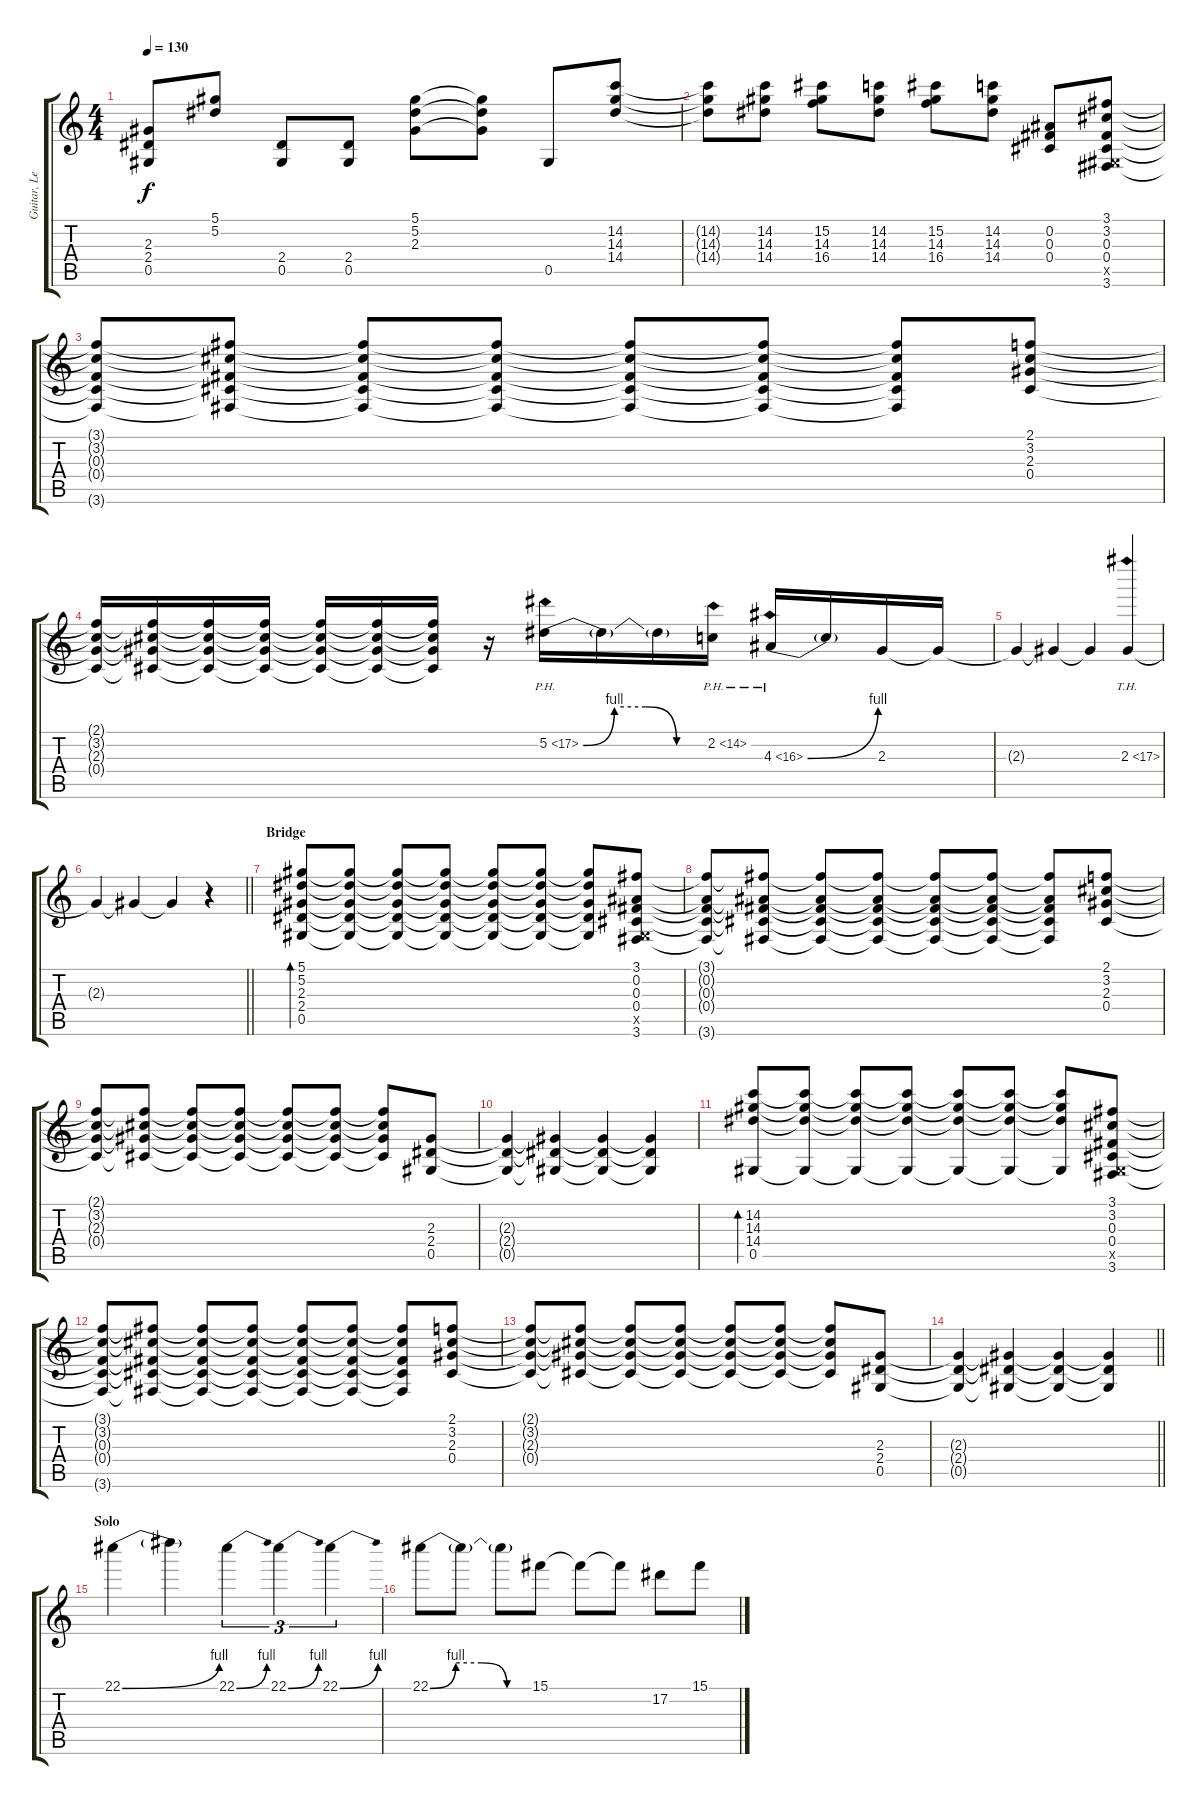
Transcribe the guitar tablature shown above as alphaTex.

\track ("Guitar, Lead" "Guitar, Le") {instrument distortionguitar}
\staff {score tabs}
\tuning (Eb4 Bb3 Gb3 Db3 Ab2 Eb2) {hide}
\ts (4 4)
\tempo 130
\clef g2
\ks c
(2.3{t} 2.4{t} 0.5{t}).8{dy f} (5.1 5.2).8 (2.4 0.5).8 (2.4 0.5).8 (5.1 5.2 2.3).8 (5.1{t} 5.2{t} 2.3{t}).8 0.5.8 (14.2 14.3 14.4).8 |
(14.2{t} 14.3{t} 14.4{t}).8 (14.2 14.3 14.4).8 (15.2 14.3 16.4).8 (14.2 14.3 14.4).8 (15.2 14.3 16.4).8 (14.2 14.3 14.4).8 (0.2 0.3 0.4).8 (3.1 3.2 0.3 0.4 0.5{x} 3.6).8 |
(3.1{t} 3.2{t} 0.3{t} 0.4{t} 3.6{t}).8 (3.1{t} 3.2{t} 0.3{t} 0.4{t} 3.6{t}).8 (3.1{t} 3.2{t} 0.3{t} 0.4{t} 3.6{t}).8 (3.1{t} 3.2{t} 0.3{t} 0.4{t} 3.6{t}).8 (3.1{t} 3.2{t} 0.3{t} 0.4{t} 3.6{t}).8 (3.1{t} 3.2{t} 0.3{t} 0.4{t} 3.6{t}).8 (3.1{t} 3.2{t} 0.3{t} 0.4{t} 3.6{t}).8 (2.1 3.2 2.3 0.4).8 |
(2.1{t} 3.2{t} 2.3{t} 0.4{t}).16 (2.1{t} 3.2{t} 2.3{t} 0.4{t}).16 (2.1{t} 3.2{t} 2.3{t} 0.4{t}).16 (2.1{t} 3.2{t} 2.3{t} 0.4{t}).16 (2.1{t} 3.2{t} 2.3{t} 0.4{t}).16 (2.1{t} 3.2{t} 2.3{t} 0.4{t}).16 (2.1{t} 3.2{t} 2.3{t} 0.4{t}).16 r.16 5.2{be (custom 0 0 15 4 30 4 45 0 60 0) ph 12}.16 5.2{t}.16 5.2{t}.16 2.2{ph 12}.16 4.3{be (bend 0 0 60 4) ph 12}.16 4.3{t}.16 2.3.16 2.3{t}.16 |
2.3{t}.4 2.3{t}.4 2.3{t}.4 2.3{th 15}.4 |
\barLineRight lightlight
2.3{t}.4 2.3{t}.4 2.3{t}.4 r.4 |
\section ("" "Bridge")
(5.1 5.2 2.3 2.4 0.5).8{bd 60} (5.1{t} 5.2{t} 2.3{t} 2.4{t} 0.5{t}).8 (5.1{t} 5.2{t} 2.3{t} 2.4{t} 0.5{t}).8 (5.1{t} 5.2{t} 2.3{t} 2.4{t} 0.5{t}).8 (5.1{t} 5.2{t} 2.3{t} 2.4{t} 0.5{t}).8 (5.1{t} 5.2{t} 2.3{t} 2.4{t} 0.5{t}).8 (5.1{t} 5.2{t} 2.3{t} 2.4{t} 0.5{t}).8 (3.1 0.2 0.3 0.4 0.5{x} 3.6).8 |
(3.1{t} 0.2{t} 0.3{t} 0.4{t} 3.6{t}).8 (3.1{t} 0.2{t} 0.3{t} 0.4{t} 3.6{t}).8 (3.1{t} 0.2{t} 0.3{t} 0.4{t} 3.6{t}).8 (3.1{t} 0.2{t} 0.3{t} 0.4{t} 3.6{t}).8 (3.1{t} 0.2{t} 0.3{t} 0.4{t} 3.6{t}).8 (3.1{t} 0.2{t} 0.3{t} 0.4{t} 3.6{t}).8 (3.1{t} 0.2{t} 0.3{t} 0.4{t} 3.6{t}).8 (2.1 3.2 2.3 0.4).8 |
(2.1{t} 3.2{t} 2.3{t} 0.4{t}).8 (2.1{t} 3.2{t} 2.3{t} 0.4{t}).8 (2.1{t} 3.2{t} 2.3{t} 0.4{t}).8 (2.1{t} 3.2{t} 2.3{t} 0.4{t}).8 (2.1{t} 3.2{t} 2.3{t} 0.4{t}).8 (2.1{t} 3.2{t} 2.3{t} 0.4{t}).8 (2.1{t} 3.2{t} 2.3{t} 0.4{t}).8 (2.3 2.4 0.5).8 |
(2.3{t} 2.4{t} 0.5{t}).4 (2.3{t} 2.4{t} 0.5{t}).4 (2.3{t} 2.4{t} 0.5{t}).4 (2.3{t} 2.4{t} 0.5{t}).4 |
(14.2 14.3 14.4 0.5).8{bd 480} (14.2{t} 14.3{t} 14.4{t} 0.5{t}).8 (14.2{t} 14.3{t} 14.4{t} 0.5{t}).8 (14.2{t} 14.3{t} 14.4{t} 0.5{t}).8 (14.2{t} 14.3{t} 14.4{t} 0.5{t}).8 (14.2{t} 14.3{t} 14.4{t} 0.5{t}).8 (14.2{t} 14.3{t} 14.4{t} 0.5{t}).8 (3.1 3.2 0.3 0.4 0.5{x} 3.6).8 |
(3.1{t} 3.2{t} 0.3{t} 0.4{t} 3.6{t}).8 (3.1{t} 3.2{t} 0.3{t} 0.4{t} 3.6{t}).8 (3.1{t} 3.2{t} 0.3{t} 0.4{t} 3.6{t}).8 (3.1{t} 3.2{t} 0.3{t} 0.4{t} 3.6{t}).8 (3.1{t} 3.2{t} 0.3{t} 0.4{t} 3.6{t}).8 (3.1{t} 3.2{t} 0.3{t} 0.4{t} 3.6{t}).8 (3.1{t} 3.2{t} 0.3{t} 0.4{t} 3.6{t}).8 (2.1 3.2 2.3 0.4).8 |
(2.1{t} 3.2{t} 2.3{t} 0.4{t}).8 (2.1{t} 3.2{t} 2.3{t} 0.4{t}).8 (2.1{t} 3.2{t} 2.3{t} 0.4{t}).8 (2.1{t} 3.2{t} 2.3{t} 0.4{t}).8 (2.1{t} 3.2{t} 2.3{t} 0.4{t}).8 (2.1{t} 3.2{t} 2.3{t} 0.4{t}).8 (2.1{t} 3.2{t} 2.3{t} 0.4{t}).8 (2.3 2.4 0.5).8 |
\barLineRight lightlight
(2.3{t} 2.4{t} 0.5{t}).4 (2.3{t} 2.4{t} 0.5{t}).4 (2.3{t} 2.4{t} 0.5{t}).4 (2.3{t} 2.4{t} 0.5{t}).4 |
\section ("" "Solo")
22.1{be (bend 0 0 60 4)}.4 22.1{t}.4 22.1{be (bend 0 0 60 4)}.4{tu (3 2)} 22.1{be (bend 0 0 60 4)}.4{tu (3 2)} 22.1{be (bend 0 0 60 4)}.4{tu (3 2)} |
22.1{be (custom 0 0 15 4 30 4 45 0 60 0)}.8 22.1{t}.8 22.1{t}.8 15.1.8 15.1{t}.8 15.1{t}.8 17.2.8 15.1.8
